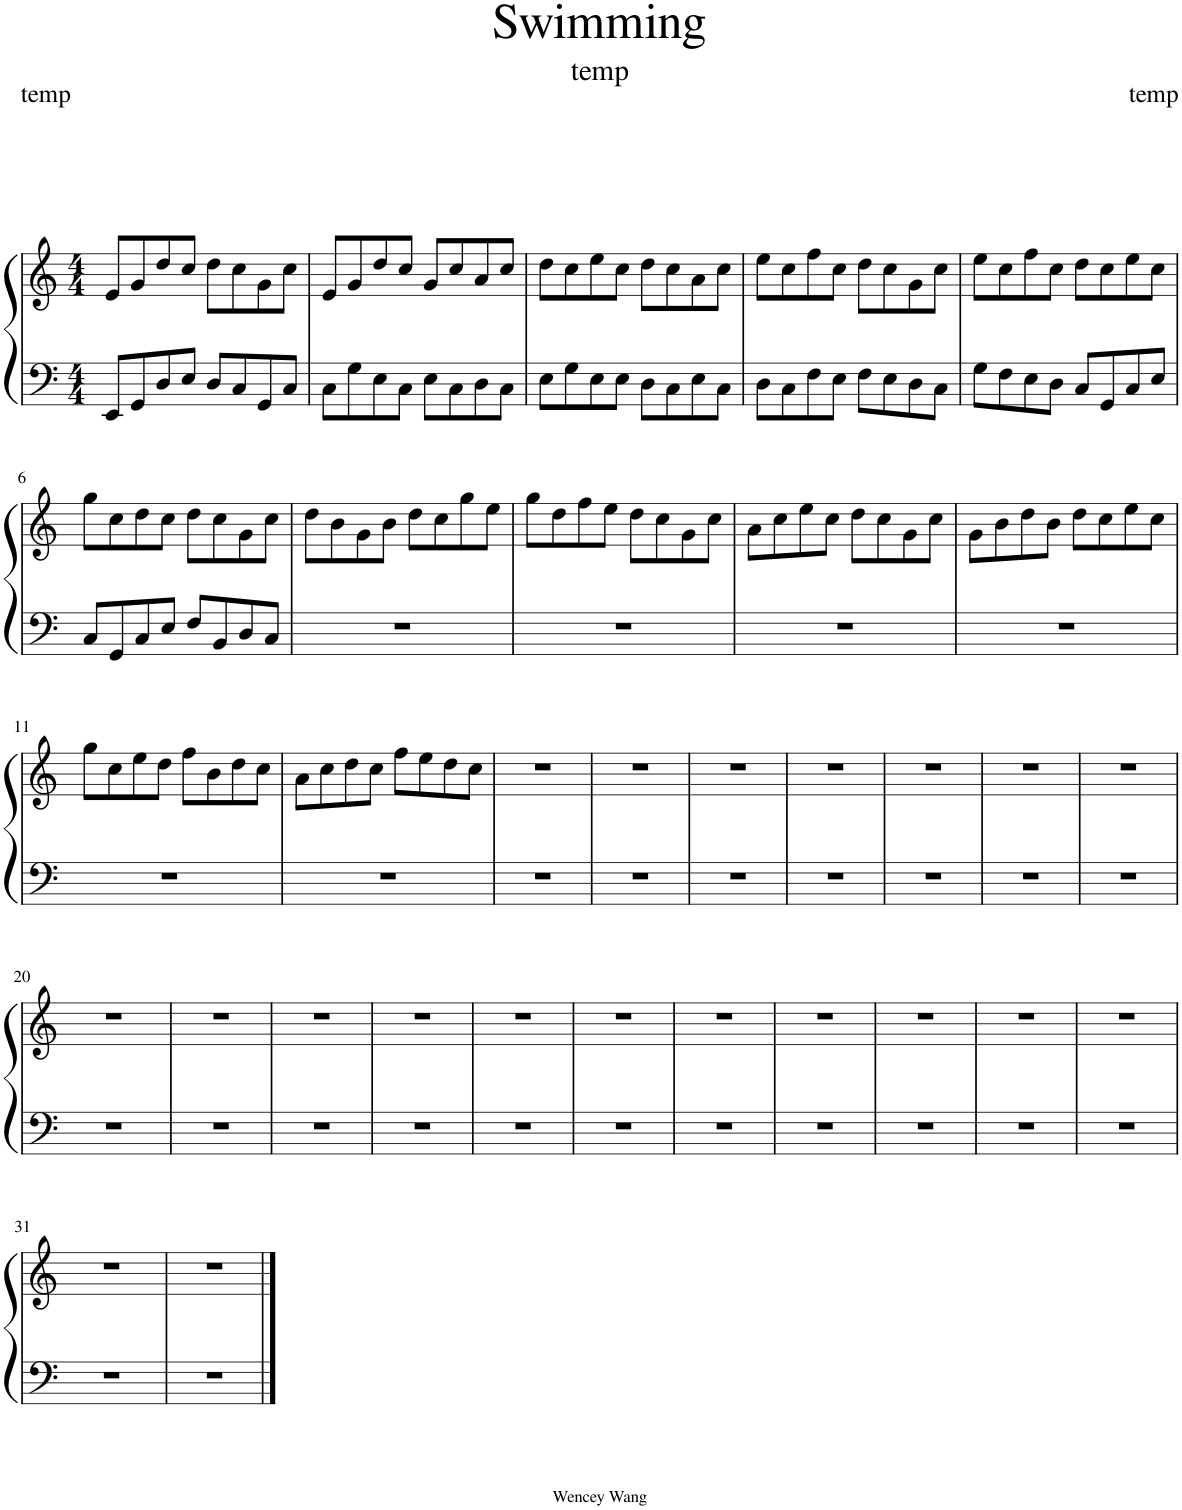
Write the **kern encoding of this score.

**kern	**kern
*part1	*part1
*staff2	*staff1
*I"Piano	*
*I'Pno.	*
*clefF4	*clefG2
*k[]	*k[]
*M4/4	*M4/4
=1	=1
8EE/L	8e/L
8GG/	8g/
8D/	8dd/
8E/J	8cc/J
8D/L	8dd\L
8C/	8cc\
8GG/	8g\
8C/J	8cc\J
=2	=2
8C\L	8e/L
8G\	8g/
8E\	8dd/
8C\J	8cc/J
8E\L	8g/L
8C\	8cc/
8D\	8a/
8C\J	8cc/J
=3	=3
8E\L	8dd\L
8G\	8cc\
8E\	8ee\
8E\J	8cc\J
8D\L	8dd\L
8C\	8cc\
8E\	8a\
8C\J	8cc\J
=4	=4
8D\L	8ee\L
8C\	8cc\
8F\	8ff\
8E\J	8cc\J
8F\L	8dd\L
8E\	8cc\
8D\	8g\
8C\J	8cc\J
=5	=5
8G\L	8ee\L
8F\	8cc\
8E\	8ff\
8D\J	8cc\J
8C/L	8dd\L
8GG/	8cc\
8C/	8ee\
8E/J	8cc\J
!!LO:LB:g=z
=6	=6
8C/L	8gg\L
8GG/	8cc\
8C/	8dd\
8E/J	8cc\J
8F/L	8dd\L
8BB/	8cc\
8D/	8g\
8C/J	8cc\J
=7	=7
1r	8dd\L
.	8b\
.	8g\
.	8b\J
.	8dd\L
.	8cc\
.	8gg\
.	8ee\J
=8	=8
1r	8gg\L
.	8dd\
.	8ff\
.	8ee\J
.	8dd\L
.	8cc\
.	8g\
.	8cc\J
=9	=9
1r	8a\L
.	8cc\
.	8ee\
.	8cc\J
.	8dd\L
.	8cc\
.	8g\
.	8cc\J
=10	=10
1r	8g\L
.	8b\
.	8dd\
.	8b\J
.	8dd\L
.	8cc\
.	8ee\
.	8cc\J
!!LO:LB:g=z
=11	=11
1r	8gg\L
.	8cc\
.	8ee\
.	8dd\J
.	8ff\L
.	8b\
.	8dd\
.	8cc\J
=12	=12
1r	8a\L
.	8cc\
.	8dd\
.	8cc\J
.	8ff\L
.	8ee\
.	8dd\
.	8cc\J
=13	=13
1r	1r
=14	=14
1r	1r
=15	=15
1r	1r
=16	=16
1r	1r
=17	=17
1r	1r
=18	=18
1r	1r
=19	=19
1r	1r
!!LO:LB:g=z
=20	=20
1r	1r
=21	=21
1r	1r
=22	=22
1r	1r
=23	=23
1r	1r
=24	=24
1r	1r
=25	=25
1r	1r
=26	=26
1r	1r
=27	=27
1r	1r
=28	=28
1r	1r
=29	=29
1r	1r
=30	=30
1r	1r
!!LO:LB:g=z
=31	=31
1r	1r
=32	=32
1r	1r
==	==
*-	*-
